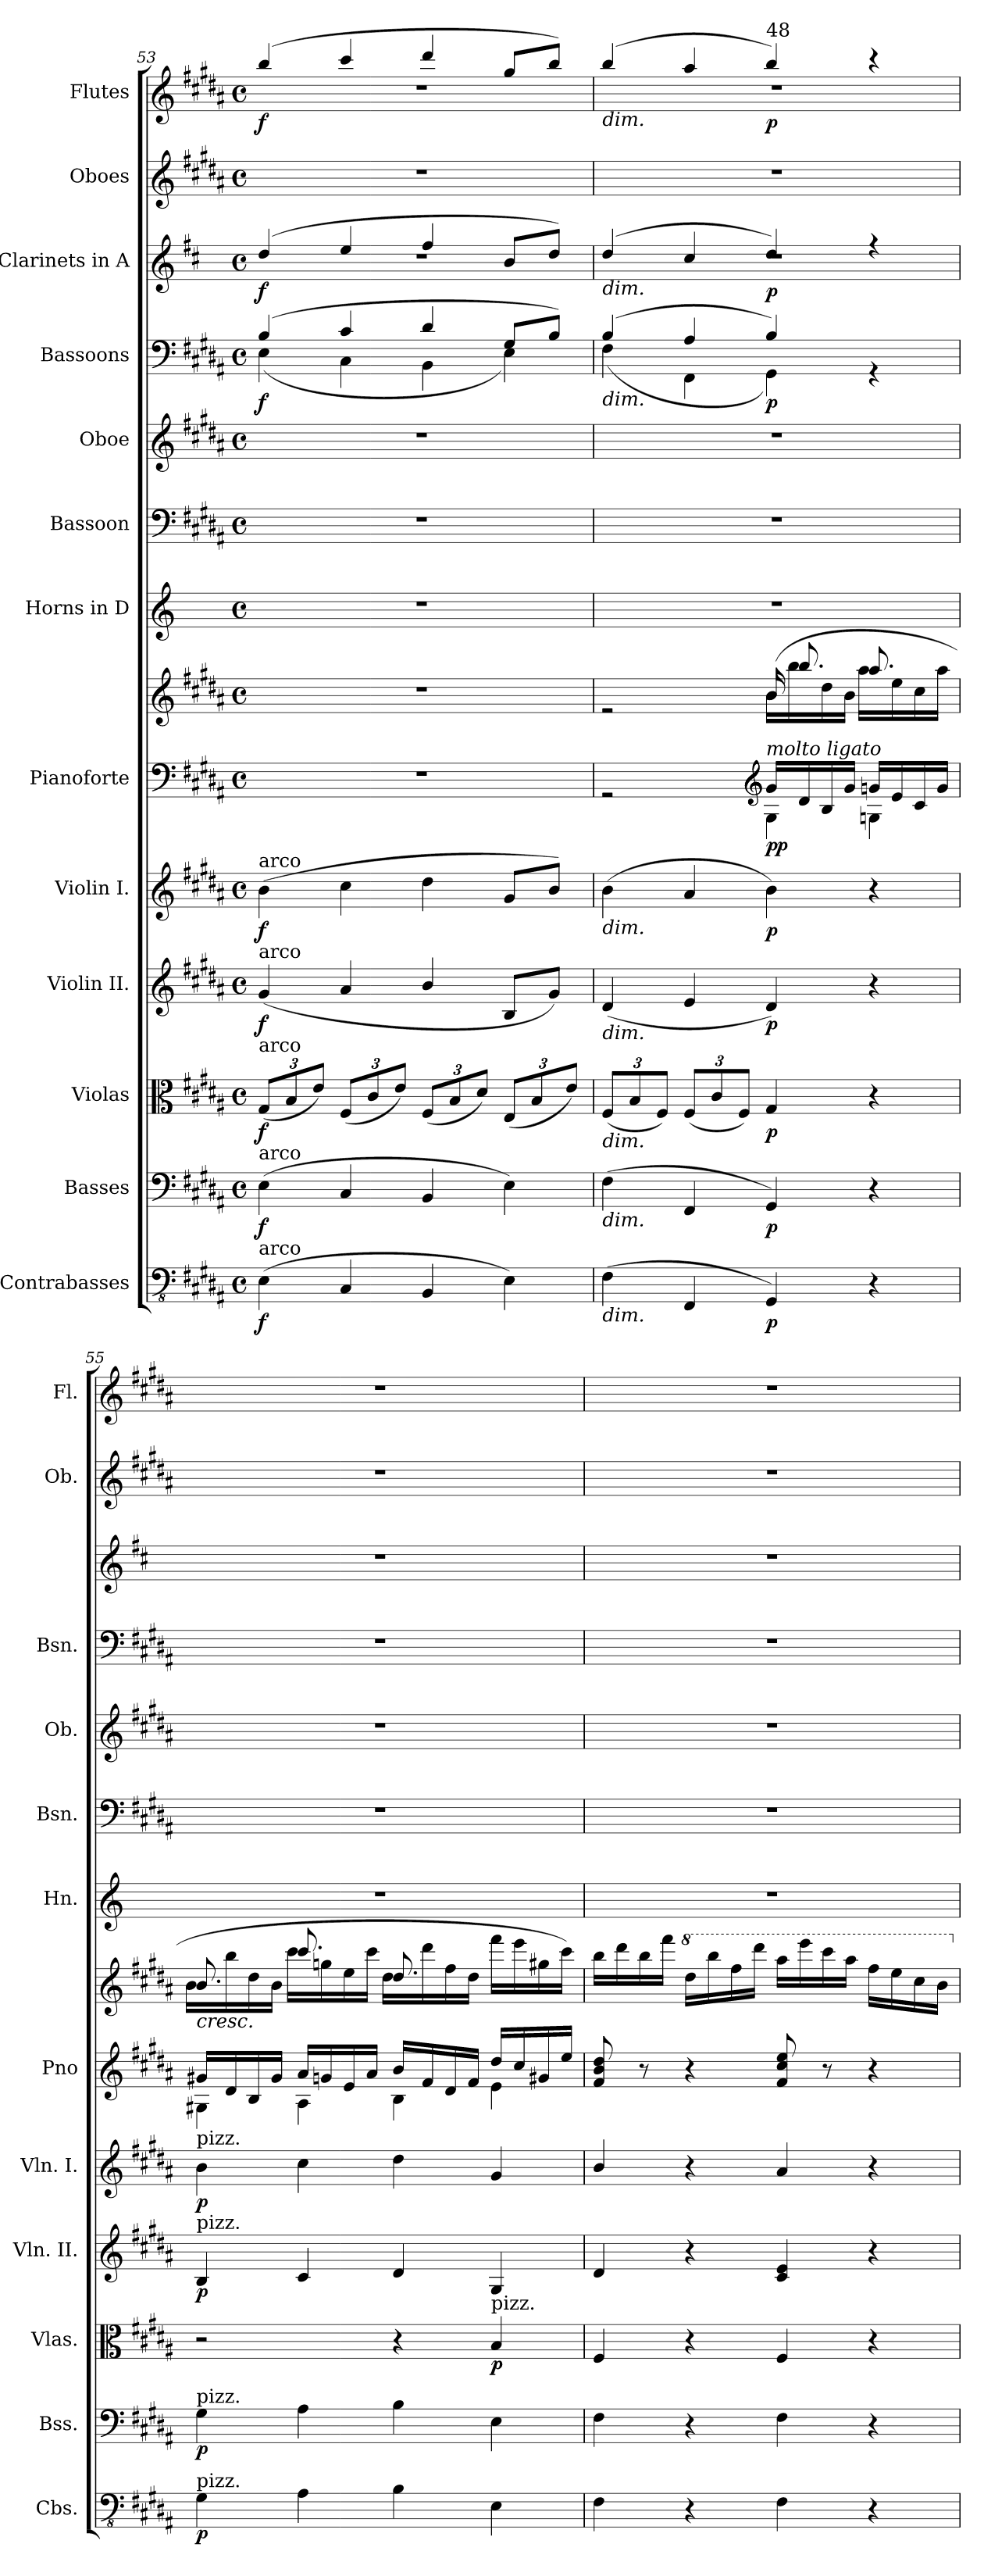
**kern	**dynam	**kern	**dynam	**kern	**dynam	**kern	**dynam	**kern	**dynam	**kern	**kern	**dynam	**kern	**kern	**kern	**kern	**dynam	**kern	**dynam	**kern	**kern	**dynam
*part13	*part13	*part12	*part12	*part11	*part11	*part10	*part10	*part9	*part9	*part8	*part8	*part8	*part7	*part6	*part5	*part4	*part4	*part3	*part3	*part2	*part1	*part1
*staff14	*staff14	*staff13	*staff13	*staff12	*staff12	*staff11	*staff11	*staff10	*staff10	*staff9	*staff8	*staff8/9	*staff7	*staff6	*staff5	*staff4	*staff4	*staff3	*staff3	*staff2	*staff1	*staff1
*I"Contrabasses	*	*I"Basses	*	*I"Violas	*	*I"Violin II.	*	*I"Violin I.	*	*I"Pianoforte	*	*	*I"Horns in D	*I"Bassoon	*I"Oboe	*I"Bassoons	*	*I"Clarinets in A	*	*I"Oboes	*I"Flutes	*
*I'Cbs.	*	*I'Bss.	*	*I'Vlas.	*	*I'Vln. II.	*	*I'Vln. I.	*	*I'Pno	*	*	*I'Hn.	*I'Bsn.	*I'Ob.	*I'Bsn.	*	*	*	*I'Ob.	*I'Fl.	*
*clefFv4	*	*clefF4	*	*clefC3	*	*clefG2	*	*clefG2	*	*clefF4	*clefG2	*	*clefG2	*clefF4	*clefG2	*clefF4	*	*clefG2	*	*clefG2	*clefG2	*
*	*	*	*	*	*	*	*	*	*	*	*	*	*ITrd6c10	*	*	*	*	*ITrd2c3	*	*	*	*
*k[f#c#g#d#a#]	*	*k[f#c#g#d#a#]	*	*k[f#c#g#d#a#]	*	*k[f#c#g#d#a#]	*	*k[f#c#g#d#a#]	*	*k[f#c#g#d#a#]	*k[f#c#g#d#a#]	*	*k[f#c#]	*k[f#c#g#d#a#]	*k[f#c#g#d#a#]	*k[f#c#g#d#a#]	*	*k[f#c#g#d#a#]	*	*k[f#c#g#d#a#]	*k[f#c#g#d#a#]	*
*M4/4	*	*M4/4	*	*M4/4	*	*M4/4	*	*M4/4	*	*M4/4	*M4/4	*	*M4/4	*M4/4	*M4/4	*M4/4	*	*M4/4	*	*M4/4	*M4/4	*
*met(c)	*	*met(c)	*	*met(c)	*	*met(c)	*	*met(c)	*	*met(c)	*met(c)	*	*met(c)	*met(c)	*met(c)	*met(c)	*	*met(c)	*	*met(c)	*met(c)	*
*	*	*	*	*Xbrackettup	*	*	*	*	*	*	*	*	*	*	*	*	*	*	*	*	*	*
=53	=53	=53	=53	=53	=53	=53	=53	=53	=53	=53	=53	=53	=53	=53	=53	=53	=53	=53	=53	=53	=53	=53
*	*	*	*	*	*	*	*	*	*	*	*	*	*	*	*	*^	*	*^	*	*	*^	*
!	!	!	!	!	!	!	!	!LO:TX:a:t=arco	!	!	!	!	!	!	!	!	!	!	!	!	!	!	!	!	!
!	!	!	!	!	!	!LO:TX:a:t=arco	!	!	!	!	!	!	!	!	!	!	!	!	!	!	!	!	!	!	!
!	!	!	!	!LO:TX:a:t=arco	!	!	!	!	!	!	!	!	!	!	!	!	!	!	!	!	!	!	!	!	!
!	!	!LO:TX:a:t=arco	!	!	!	!	!	!	!	!	!	!	!	!	!	!	!	!	!	!	!	!	!	!	!
!LO:TX:a:t=arco	!	!	!	!	!	!	!	!	!	!	!	!	!	!	!	!	!	!	!	!	!	!	!	!	!
!	!LO:DY:b	!	!LO:DY:b	!	!LO:DY:b	!	!LO:DY:b	!	!LO:DY:b	!	!	!	!	!	!	!	!	!LO:DY:b	!	!	!LO:DY:b	!	!	!	!LO:DY:b
(>4EE\	f	(>4E\	f	(<12G#/L	f	(>4g#/	f	(>4b\	f	1r	1r	.	1r	1r	1r	(>4B/	(<4E\	f	(>4b/	1rdd	f	1r	(>4bb/	1rdd	f
.	.	.	.	12B/	.	.	.	.	.	.	.	.	.	.	.	.	.	.	.	.	.	.	.	.	.
.	.	.	.	12e/J)	.	.	.	.	.	.	.	.	.	.	.	.	.	.	.	.	.	.	.	.	.
4CC#/	.	4C#/	.	(<12F#/L	.	4a#/	.	4cc#\	.	.	.	.	.	.	.	4c#/	4C#\	.	4cc#/	.	.	.	4ccc#/	.	.
.	.	.	.	12c#/	.	.	.	.	.	.	.	.	.	.	.	.	.	.	.	.	.	.	.	.	.
.	.	.	.	12e/J)	.	.	.	.	.	.	.	.	.	.	.	.	.	.	.	.	.	.	.	.	.
4BBB/	.	4BB/	.	(<12F#/L	.	4b/	.	4dd#\	.	.	.	.	.	.	.	4d#/	4BB\	.	4dd#/	.	.	.	4ddd#/	.	.
.	.	.	.	12B/	.	.	.	.	.	.	.	.	.	.	.	.	.	.	.	.	.	.	.	.	.
.	.	.	.	12d#/J)	.	.	.	.	.	.	.	.	.	.	.	.	.	.	.	.	.	.	.	.	.
4EE\)	.	4E\)	.	(<12E/L	.	8B/L	.	8g#/L	.	.	.	.	.	.	.	8G#/L	4E\)	.	8g#/L	.	.	.	8gg#/L	.	.
.	.	.	.	12B/	.	.	.	.	.	.	.	.	.	.	.	.	.	.	.	.	.	.	.	.	.
.	.	.	.	.	.	8g#/J)	.	8b/J)	.	.	.	.	.	.	.	8B/J)	.	.	8b/J)	.	.	.	8bb/J)	.	.
.	.	.	.	12e/J)	.	.	.	.	.	.	.	.	.	.	.	.	.	.	.	.	.	.	.	.	.
!!LO:PB:g=z	!!
=54	=54	=54	=54	=54	=54	=54	=54	=54	=54	=54	=54	=54	=54	=54	=54	=54	=54	=54	=54	=54	=54	=54	=54	=54	=54
*	*	*	*	*	*	*	*	*	*	*^	*^	*	*	*	*	*	*	*	*	*	*	*	*	*	*
!	!	!	!	!	!	!	!	!	!	!	!	!	!	!	!	!	!	!	!	!	!	!	!	!	!LO:TX:b:i:t=dim.	!	!
!	!	!	!	!	!	!	!	!	!	!	!	!	!	!	!	!	!	!	!	!	!LO:TX:b:i:t=dim.	!	!	!	!	!	!
!	!	!	!	!	!	!	!	!	!	!	!	!	!	!	!	!	!	!LO:TX:b:i:t=dim.	!	!	!	!	!	!	!	!	!
!	!	!	!	!	!	!	!	!LO:TX:b:i:t=dim.	!	!	!	!	!	!	!	!	!	!	!	!	!	!	!	!	!	!	!
!	!	!	!	!	!	!LO:TX:b:i:t=dim.	!	!	!	!	!	!	!	!	!	!	!	!	!	!	!	!	!	!	!	!	!
!	!	!	!	!LO:TX:b:i:t=dim.	!	!	!	!	!	!	!	!	!	!	!	!	!	!	!	!	!	!	!	!	!	!	!
!	!	!LO:TX:b:i:t=dim.	!	!	!	!	!	!	!	!	!	!	!	!	!	!	!	!	!	!	!	!	!	!	!	!	!
!LO:TX:b:i:t=dim.	!	!	!	!	!	!	!	!	!	!	!	!	!	!	!	!	!	!	!	!	!	!	!	!	!	!	!
(>4FF#\	.	(>4F#\	.	(<12F#/L	.	(>4d#/	.	(>4b\	.	2rGG	2ryy	2re	2ryy	.	1r	1r	1r	(>4B/	(<4F#\	.	(>4b/	1rdd	.	1r	(>4bb/	1rdd	.
.	.	.	.	12B/	.	.	.	.	.	.	.	.	.	.	.	.	.	.	.	.	.	.	.	.	.	.	.
.	.	.	.	12F#/J)	.	.	.	.	.	.	.	.	.	.	.	.	.	.	.	.	.	.	.	.	.	.	.
4FFF#/	.	4FF#/	.	(<12F#/L	.	4e/	.	4a#/	.	.	.	.	.	.	.	.	.	4A#/	4FF#\	.	4a#/	.	.	.	4aa#/	.	.
.	.	.	.	12c#/	.	.	.	.	.	.	.	.	.	.	.	.	.	.	.	.	.	.	.	.	.	.	.
.	.	.	.	12F#/J)	.	.	.	.	.	.	.	.	.	.	.	.	.	.	.	.	.	.	.	.	.	.	.
*	*	*	*	*	*	*	*	*	*	*clefG2	*	*	*	*	*	*	*	*	*	*	*	*	*	*	*	*	*
!	!	!	!	!	!	!	!	!	!	!	!	!	!	!	!	!	!	!	!	!	!	!	!	!	!LO:TX:a:t=48	!	!
!	!	!	!	!	!	!	!	!	!	!LO:TX:a:i:t=molto ligato	!	!	!	!	!	!	!	!	!	!	!	!	!	!	!	!	!
!	!LO:DY:b	!	!LO:DY:b	!	!LO:DY:b	!	!LO:DY:b	!	!LO:DY:b	!	!	!	!	!LO:DY:b=2	!	!	!	!	!	!	!	!	!	!	!	!	!
!	!	!	!	!	!	!	!	!	!	!	!	!	!	!LO:DY:n=1:b	!	!	!	!	!	!LO:DY:b	!	!	!LO:DY:b	!	!	!	!LO:DY:b
4GGG#/)	p	4GG#/)	p	4G#/	p	4d#/)	p	4b\)	p	16g#/LL	4G#\	(>16b/	16b\LL	p p	.	.	.	4B/)	4GG#\)	p	4b/)	.	p	.	4bb/)	.	p
.	.	.	.	.	.	.	.	.	.	16d#/	.	8.bb/	16bb\	.	.	.	.	.	.	.	.	.	.	.	.	.	.
.	.	.	.	.	.	.	.	.	.	16B/	.	.	16dd#\	.	.	.	.	.	.	.	.	.	.	.	.	.	.
.	.	.	.	.	.	.	.	.	.	16g#/JJ	.	.	16b\JJ	.	.	.	.	.	.	.	.	.	.	.	.	.	.
4r	.	4r	.	4r	.	4r	.	4r	.	16gn/LL	4Gn\	8.aa#/	16aa#\LL	.	.	.	.	4rGG	4ryy	.	4r	.	.	.	4r	.	.
.	.	.	.	.	.	.	.	.	.	16e/	.	.	16ee\	.	.	.	.	.	.	.	.	.	.	.	.	.	.
.	.	.	.	.	.	.	.	.	.	16c#/	.	.	16cc#\	.	.	.	.	.	.	.	.	.	.	.	.	.	.
.	.	.	.	.	.	.	.	.	.	16g/JJ	.	16ryy	16aa#\JJ	.	.	.	.	.	.	.	.	.	.	.	.	.	.
*	*	*	*	*	*	*	*	*	*	*	*	*	*	*	*	*	*	*v	*v	*	*	*	*	*	*v	*v	*
*	*	*	*	*	*	*	*	*	*	*	*	*	*	*	*	*	*	*	*	*v	*v	*	*	*	*
=55	=55	=55	=55	=55	=55	=55	=55	=55	=55	=55	=55	=55	=55	=55	=55	=55	=55	=55	=55	=55	=55	=55	=55	=55
!	!	!	!	!	!	!	!	!	!	!	!	!LO:TX:b:i:t=cresc.	!	!	!	!	!	!	!	!	!	!	!	!
!	!	!	!	!	!	!	!	!LO:TX:a:t=pizz.	!	!	!	!	!	!	!	!	!	!	!	!	!	!	!	!
!	!	!	!	!	!	!LO:TX:a:t=pizz.	!	!	!	!	!	!	!	!	!	!	!	!	!	!	!	!	!	!
!	!	!LO:TX:a:t=pizz.	!	!	!	!	!	!	!	!	!	!	!	!	!	!	!	!	!	!	!	!	!	!
!LO:TX:a:t=pizz.	!	!	!	!	!	!	!	!	!	!	!	!	!	!	!	!	!	!	!	!	!	!	!	!
!	!LO:DY:b	!	!LO:DY:b	!	!	!	!LO:DY:b	!	!LO:DY:b	!	!	!	!	!	!	!	!	!	!	!	!	!	!	!
4GG#\	p	4G#\	p	2r	.	4B/	p	4b\	p	16g#X/LL	4G#X\	8.b/	16b\LL	.	1r	1r	1r	1r	.	1r	.	1r	1r	.
.	.	.	.	.	.	.	.	.	.	16d#/	.	.	16bb\	.	.	.	.	.	.	.	.	.	.	.
.	.	.	.	.	.	.	.	.	.	16B/	.	.	16dd#\	.	.	.	.	.	.	.	.	.	.	.
.	.	.	.	.	.	.	.	.	.	16g#/JJ	.	16ryy	16b\JJ	.	.	.	.	.	.	.	.	.	.	.
4AA#\	.	4A#\	.	.	.	4c#/	.	4cc#\	.	16a#/LL	4A#\	8.ccc#/	16ccc#\LL	.	.	.	.	.	.	.	.	.	.	.
.	.	.	.	.	.	.	.	.	.	16gn/	.	.	16ggn\	.	.	.	.	.	.	.	.	.	.	.
.	.	.	.	.	.	.	.	.	.	16e/	.	.	16ee\	.	.	.	.	.	.	.	.	.	.	.
.	.	.	.	.	.	.	.	.	.	16a#/JJ	.	16ryy	16ccc#\JJ	.	.	.	.	.	.	.	.	.	.	.
4BB\	.	4B\	.	4r	.	4d#/	.	4dd#\	.	16b/LL	4B\	8.dd#/	16dd#\LL	.	.	.	.	.	.	.	.	.	.	.
.	.	.	.	.	.	.	.	.	.	16f#/	.	.	16ddd#\	.	.	.	.	.	.	.	.	.	.	.
.	.	.	.	.	.	.	.	.	.	16d#/	.	.	16ff#\	.	.	.	.	.	.	.	.	.	.	.
.	.	.	.	.	.	.	.	.	.	16f#/JJ	.	16ryy	16dd#\JJ	.	.	.	.	.	.	.	.	.	.	.
!	!	!	!	!LO:TX:a:t=pizz.	!	!	!	!	!	!	!	!	!	!	!	!	!	!	!	!	!	!	!	!
!	!	!	!	!	!LO:DY:b	!	!	!	!	!	!	!	!	!	!	!	!	!	!	!	!	!	!	!
4EE\	.	4E\	.	4B/	p	4G#/	.	4g#/	.	16dd#/LL	4e\	4ryy	16fff#\LL	.	.	.	.	.	.	.	.	.	.	.
.	.	.	.	.	.	.	.	.	.	16cc#/	.	.	16eee\	.	.	.	.	.	.	.	.	.	.	.
.	.	.	.	.	.	.	.	.	.	16g#X/	.	.	16gg#X\	.	.	.	.	.	.	.	.	.	.	.
.	.	.	.	.	.	.	.	.	.	16ee/JJ	.	.	16ccc#\JJ)	.	.	.	.	.	.	.	.	.	.	.
*	*	*	*	*	*	*	*	*	*	*v	*v	*	*	*	*	*	*	*	*	*	*	*	*	*
*	*	*	*	*	*	*	*	*	*	*	*v	*v	*	*	*	*	*	*	*	*	*	*	*
=56	=56	=56	=56	=56	=56	=56	=56	=56	=56	=56	=56	=56	=56	=56	=56	=56	=56	=56	=56	=56	=56	=56
4FF#\	.	4F#\	.	4F#/	.	4d#/	.	4b/	.	8f#/ 8b/ 8dd#/	16bb\LL	.	1r	1r	1r	1r	.	1r	.	1r	1r	.
.	.	.	.	.	.	.	.	.	.	.	16ddd#\	.	.	.	.	.	.	.	.	.	.	.
.	.	.	.	.	.	.	.	.	.	8r	16bb\	.	.	.	.	.	.	.	.	.	.	.
.	.	.	.	.	.	.	.	.	.	.	16fff#\JJ	.	.	.	.	.	.	.	.	.	.	.
*	*	*	*	*	*	*	*	*	*	*	*8va	*	*	*	*	*	*	*	*	*	*	*
4r	.	4r	.	4r	.	4r	.	4r	.	4r	16ddd#\LL	.	.	.	.	.	.	.	.	.	.	.
.	.	.	.	.	.	.	.	.	.	.	16bbb\	.	.	.	.	.	.	.	.	.	.	.
.	.	.	.	.	.	.	.	.	.	.	16fff#\	.	.	.	.	.	.	.	.	.	.	.
.	.	.	.	.	.	.	.	.	.	.	16dddd#\JJ	.	.	.	.	.	.	.	.	.	.	.
4FF#\	.	4F#\	.	4F#/	.	4c#/ 4e/	.	4a#/	.	8f#/ 8cc#/ 8ee/	16aaa#\LL	.	.	.	.	.	.	.	.	.	.	.
.	.	.	.	.	.	.	.	.	.	.	16eeee\	.	.	.	.	.	.	.	.	.	.	.
.	.	.	.	.	.	.	.	.	.	8r	16cccc#\	.	.	.	.	.	.	.	.	.	.	.
.	.	.	.	.	.	.	.	.	.	.	16aaa#\JJ	.	.	.	.	.	.	.	.	.	.	.
4r	.	4r	.	4r	.	4r	.	4r	.	4r	16fff#\LL	.	.	.	.	.	.	.	.	.	.	.
.	.	.	.	.	.	.	.	.	.	.	16eee\	.	.	.	.	.	.	.	.	.	.	.
.	.	.	.	.	.	.	.	.	.	.	16ccc#\	.	.	.	.	.	.	.	.	.	.	.
.	.	.	.	.	.	.	.	.	.	.	16bb\JJ	.	.	.	.	.	.	.	.	.	.	.
*	*	*	*	*	*	*	*	*	*	*	*X8va	*	*	*	*	*	*	*	*	*	*	*
=	=	=	=	=	=	=	=	=	=	=	=	=	=	=	=	=	=	=	=	=	=	=
*-	*-	*-	*-	*-	*-	*-	*-	*-	*-	*-	*-	*-	*-	*-	*-	*-	*-	*-	*-	*-	*-	*-
